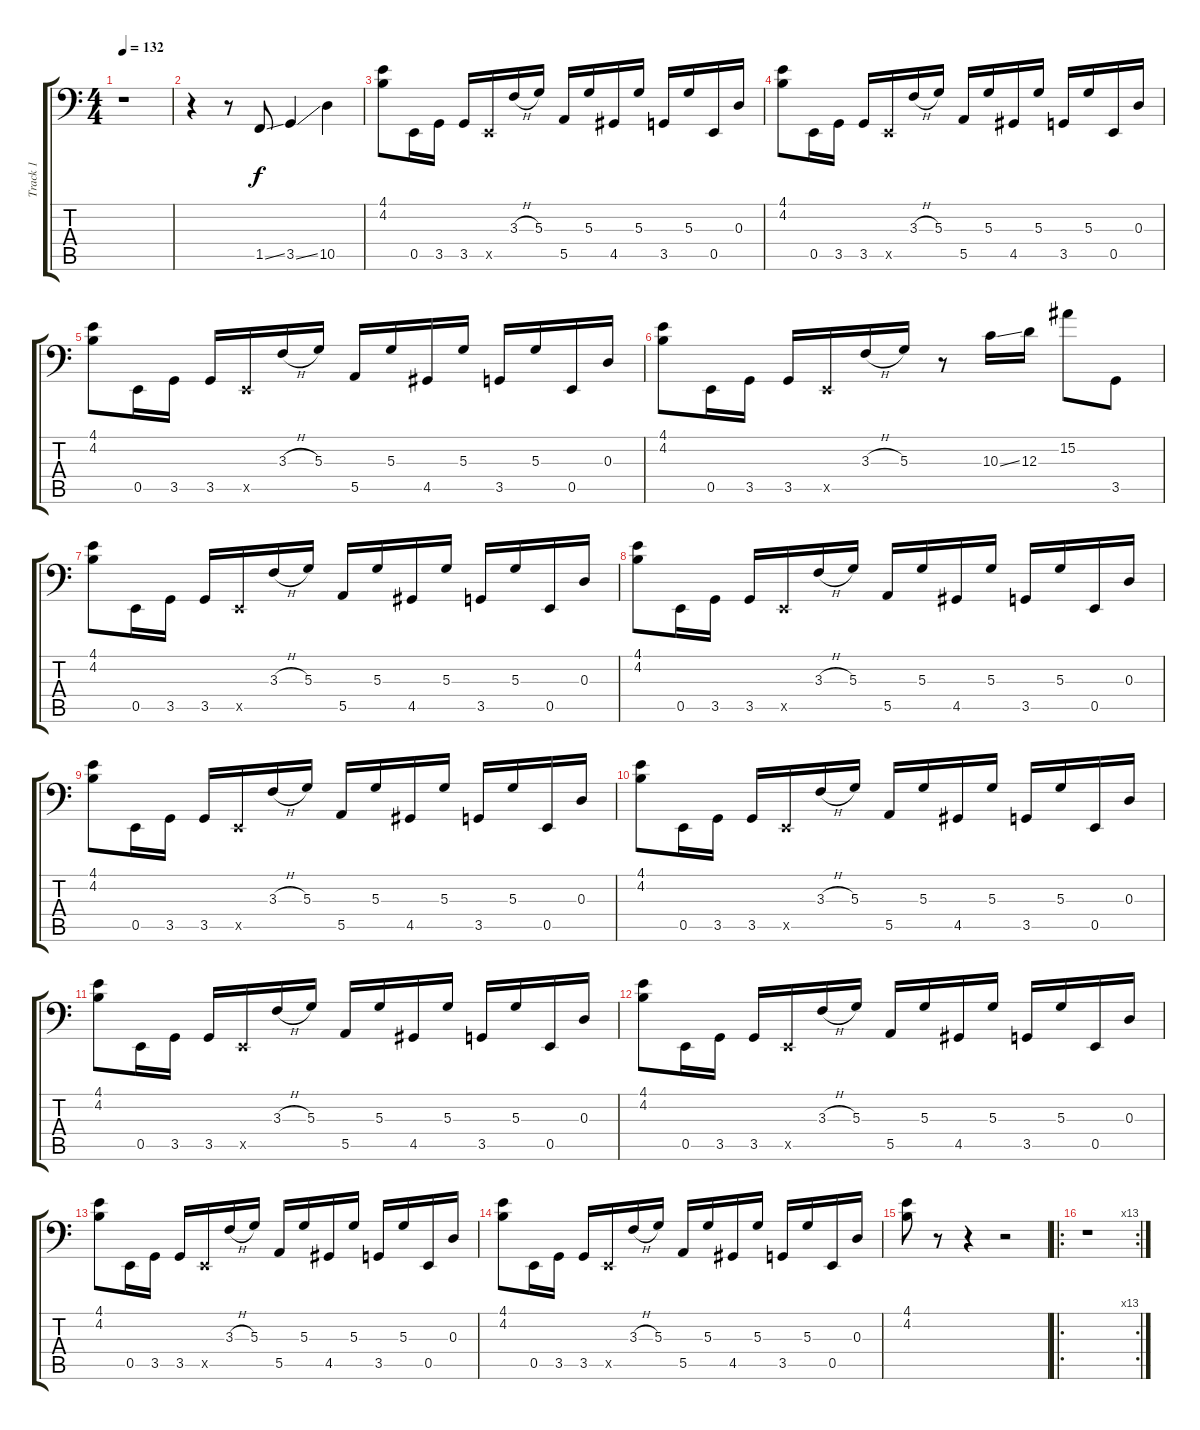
\track ("Track 1" "Track 1") {instrument slapbass1}
\staff {score tabs}
\tuning (C3 G2 D2 A1 E1 B0) {hide}
\ts (4 4)
\tempo 132
\clef f4
\ks c
r.1{dy f instrument slapbass1} |
r.4 r.8 1.5{ss}.8 3.5{ss}.4 10.5.4 |
(4.1 4.2).8 0.5.16 3.5.16 3.5.16 0.5{x}.16 3.3{h}.16 5.3.16 5.5.16 5.3.16 4.5.16 5.3.16 3.5.16 5.3.16 0.5.16 0.3.16 |
(4.1 4.2).8 0.5.16 3.5.16 3.5.16 0.5{x}.16 3.3{h}.16 5.3.16 5.5.16 5.3.16 4.5.16 5.3.16 3.5.16 5.3.16 0.5.16 0.3.16 |
(4.1 4.2).8 0.5.16 3.5.16 3.5.16 0.5{x}.16 3.3{h}.16 5.3.16 5.5.16 5.3.16 4.5.16 5.3.16 3.5.16 5.3.16 0.5.16 0.3.16 |
(4.1 4.2).8 0.5.16 3.5.16 3.5.16 0.5{x}.16 3.3{h}.16 5.3.16 r.8 10.3{ss}.16 12.3.16 15.2.8 3.5.8 |
(4.1 4.2).8 0.5.16 3.5.16 3.5.16 0.5{x}.16 3.3{h}.16 5.3.16 5.5.16 5.3.16 4.5.16 5.3.16 3.5.16 5.3.16 0.5.16 0.3.16 |
(4.1 4.2).8 0.5.16 3.5.16 3.5.16 0.5{x}.16 3.3{h}.16 5.3.16 5.5.16 5.3.16 4.5.16 5.3.16 3.5.16 5.3.16 0.5.16 0.3.16 |
(4.1 4.2).8 0.5.16 3.5.16 3.5.16 0.5{x}.16 3.3{h}.16 5.3.16 5.5.16 5.3.16 4.5.16 5.3.16 3.5.16 5.3.16 0.5.16 0.3.16 |
(4.1 4.2).8 0.5.16 3.5.16 3.5.16 0.5{x}.16 3.3{h}.16 5.3.16 5.5.16 5.3.16 4.5.16 5.3.16 3.5.16 5.3.16 0.5.16 0.3.16 |
(4.1 4.2).8 0.5.16 3.5.16 3.5.16 0.5{x}.16 3.3{h}.16 5.3.16 5.5.16 5.3.16 4.5.16 5.3.16 3.5.16 5.3.16 0.5.16 0.3.16 |
(4.1 4.2).8 0.5.16 3.5.16 3.5.16 0.5{x}.16 3.3{h}.16 5.3.16 5.5.16 5.3.16 4.5.16 5.3.16 3.5.16 5.3.16 0.5.16 0.3.16 |
(4.1 4.2).8 0.5.16 3.5.16 3.5.16 0.5{x}.16 3.3{h}.16 5.3.16 5.5.16 5.3.16 4.5.16 5.3.16 3.5.16 5.3.16 0.5.16 0.3.16 |
(4.1 4.2).8 0.5.16 3.5.16 3.5.16 0.5{x}.16 3.3{h}.16 5.3.16 5.5.16 5.3.16 4.5.16 5.3.16 3.5.16 5.3.16 0.5.16 0.3.16 |
(4.1 4.2).8 r.8 r.4 r.2 |
\ro
\rc 13
r.1
